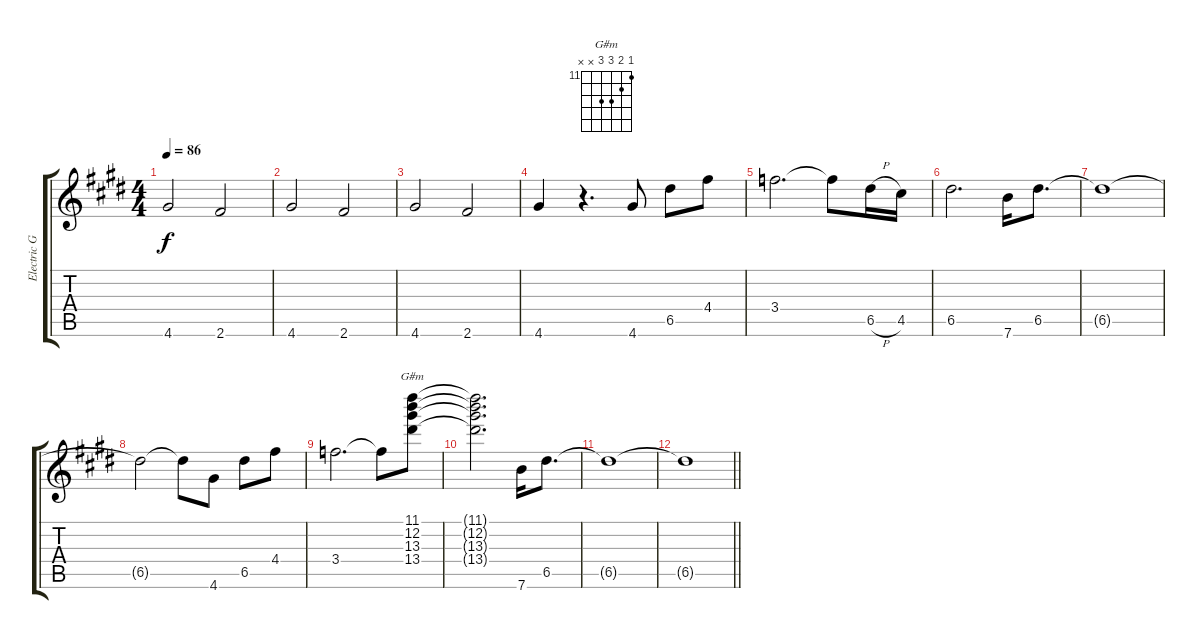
\track ("Electric Gutar" "Electric G") {instrument electricguitarclean}
\staff {score tabs}
\tuning (E4 B3 G3 D3 A2 E2) {hide}
\chord ("G#m" 11 12 13 13 x x) {firstfret 11}
\ts (4 4)
\tempo 86
\clef g2
\ks e
4.6.2{ot 8vb dy f} 2.6.2{ot 8vb} |
4.6.2{ot 8vb} 2.6.2{ot 8vb} |
4.6.2{ot 8vb} 2.6.2{ot 8vb} |
4.6.4{ot 8vb} r.4{d ot 8vb} 4.6.8{ot 8vb} 6.5.8{ot 8vb} 4.4.8{ot 8vb} |
3.4.2{d ot 8vb} 3.4{t}.8{ot 8vb} 6.5{h}.16{ot 8vb} 4.5.16{ot 8vb} |
6.5.2{d ot 8vb} 7.6.16{ot 8vb} 6.5.8{d ot 8vb} |
6.5{t}.1{ot 8vb} |
6.5{t}.2{ot 8vb} 6.5{t}.8{ot 8vb} 4.6.8{ot 8vb} 6.5.8{ot 8vb} 4.4.8{ot 8vb} |
3.4.2{d ot 8vb} 3.4{t}.8{ot 8vb} (11.1 12.2 13.3 13.4).8{ch "G#m" ot 8vb} |
(11.1{t} 12.2{t} 13.3{t} 13.4{t}).2{d ot 8vb} 7.6.16{ot 8vb} 6.5.8{d ot 8vb} |
6.5{t}.1{ot 8vb} |
\barLineRight lightlight
6.5{t}.1{ot 8vb}
